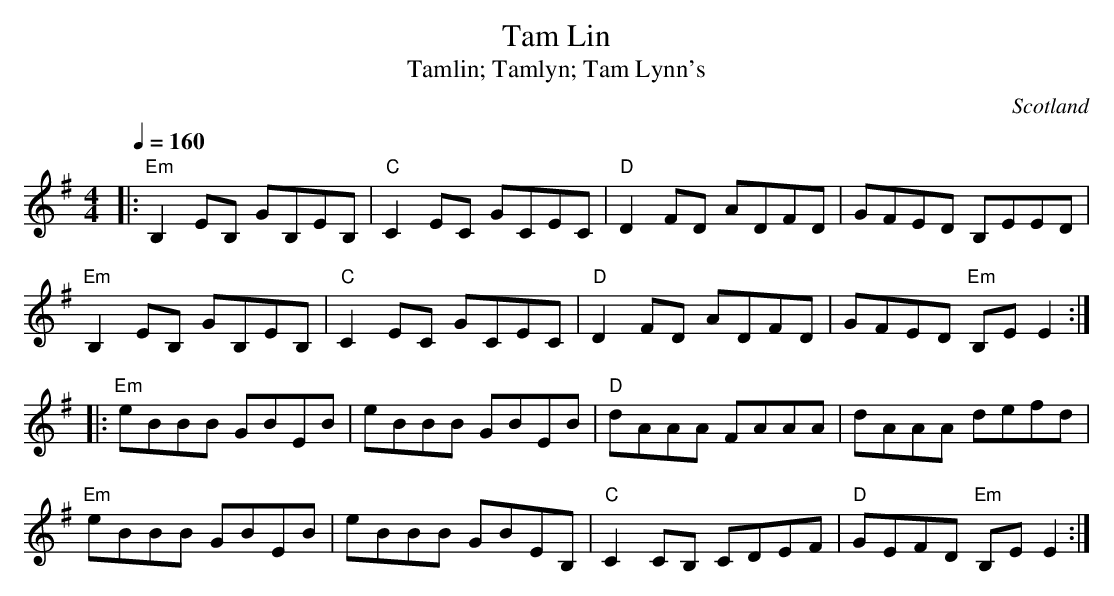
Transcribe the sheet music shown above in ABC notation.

X:1
T:Tam Lin
T:Tamlin; Tamlyn; Tam Lynn's
O:Scotland
M:4/4
L:1/8
Q:1/4=160
K:Emin
|:"Em"B,2EB, GB,EB,|"C"C2EC GCEC|"D"D2FD ADFD|GFED B,EED|
"Em"B,2EB, GB,EB,|"C"C2EC GCEC|"D"D2FD ADFD|GFED "Em"B,EE2:|
|:"Em"eBBB GBEB|eBBB GBEB|"D"dAAA FAAA|dAAA defd|
"Em"eBBB GBEB|eBBB GBEB,|"C"C2CB, CDEF|"D"GEFD "Em"B,EE2:|
